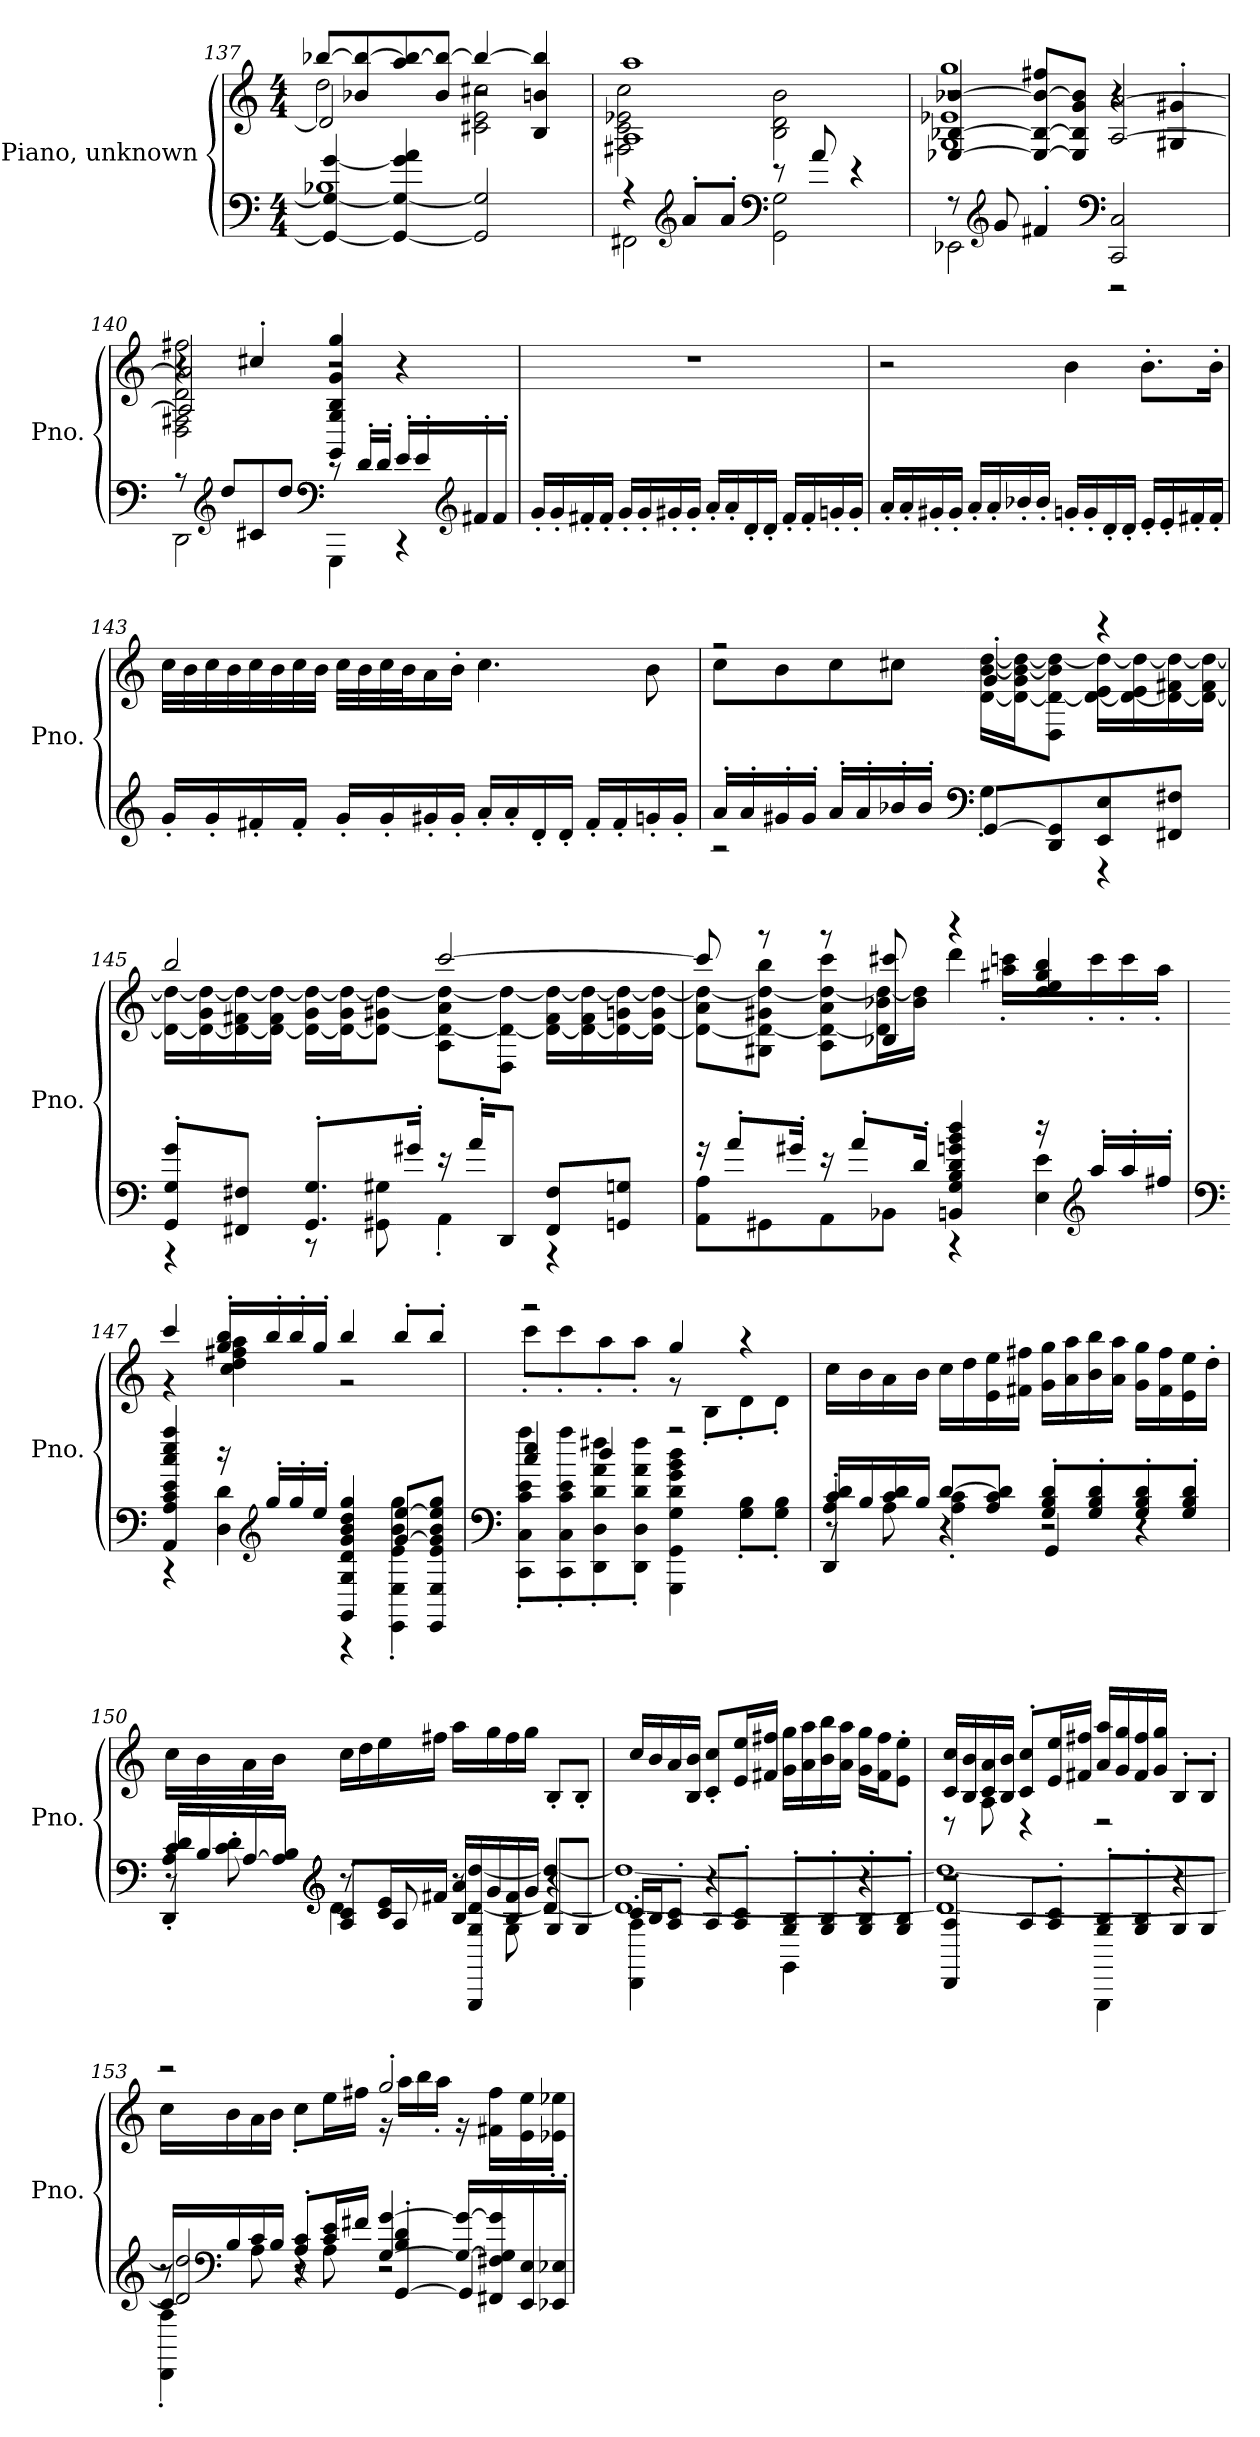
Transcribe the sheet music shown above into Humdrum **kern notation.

**kern	**kern
*part1	*part1
*staff2	*staff1
*I"Piano, unknown	*
*I'Pno.	*
*clefF4	*clefG2
*k[]	*k[]
*M4/4	*M4/4
=137	=137
*^	*^
*	*	*	*^
1B-X	4GG/_ 4G/_ [4g/	[8bb-X/L	2dd\	2d/]
.	.	8b-X/ 8bb-/_	.	.
.	4GG/_ 4G/_ 4g/] 4a/	8aa/ 8bb-/_	.	.
.	.	8b-/ 8bb-/_J	.	.
.	2GG/] 2G/]	4bb-/_	2c#X\ 2e\ 2cc#X\	2r
.	.	4B/ 4bn/ 4bb-/]	.	.
*	*	*	*v	*v
=138	=138	=138	=138
4r	2FF#X\	1A 1aa	2F#X\ 2c\ 2e-X\ 2cc\
*clefG2	*	*	*
8a'/L	.	.	.
8a'/J	.	.	.
*clefF4	*	*	*
8r	2GG\ 2G\	.	2B\ 2d\ 2b\
8a/	.	.	.
4r	.	.	.
!!LO:LB:g=z
=139	=139	=139	=139
*	*	*	*^
8r	2EE-X\	[4E-X/ [4B-X/ [4b-X/	1G 1e-X 1gg	2r
*clefG2	*	*	*	*
8g/	.	.	.	.
4f#X'/	.	8E-/_ 8B-/_ 8b-/_ 8ff#X/L	.	.
.	.	8E-/] 8B-/] 8g/ 8b-/]J	.	.
*clefF4	*	*	*	*
2CC/ 2C/	2r	4r	.	[2A/ [2a/
.	.	4G#X/' 4g#X/'	.	.
=140	=140	=140	=140	=140
8r	2DD\	4r	2D\ 2F#X\ 2d\ 2ff#X\	2A/] 2a/]
*clefG2	*	*	*	*
8dd/L	.	.	.	.
8c#X/	.	4cc#X'/	.	.
8dd/J	.	.	.	.
*clefF4	*	*	*	*
8r	4GGG\	4GG/ 4G/ 4B/ 4g/ 4gg/	2r	2r
16d'/LL	.	.	.	.
16d'/JJ	.	.	.	.
16e'/LL	4r	4r	.	.
16e'/	.	.	.	.
*clefG2	*	*	*	*
16f#X'/	.	.	.	.
16f#'/JJ	.	.	.	.
*v	*v	*	*	*
*	*v	*v	*v
!!LO:LB:g=z
=141	=141
16g'/LL	1r
16g'/	.
16f#X'/	.
16f#'/JJ	.
16g'/LL	.
16g'/	.
16g#X'/	.
16g#'/JJ	.
16a'/LL	.
16a'/	.
16d'/	.
16d'/JJ	.
16f#'/LL	.
16f#'/	.
16gn'/	.
16g'/JJ	.
=142	=142
16a'/LL	2r
16a'/	.
16g#X'/	.
16g#'/JJ	.
16a'/LL	.
16a'/	.
16b-X'/	.
16b-'/JJ	.
16gn'/LL	4b\
16g'/	.
16d'/	.
16d'/JJ	.
16e'/LL	8.b'\L
16e'/	.
16f#X'/	.
16f#'/JJ	16b'\Jk
!!LO:PB:g=z
=143	=143
16g'/LL	32cc\LLL
.	32b\
16g'/	32cc\
.	32b\
16f#X'/	32cc\
.	32b\
16f#'/JJ	32cc\
.	32b\JJJ
16g'/LL	32cc\LLL
.	32b\
16g'/	32cc\
.	32b\J
16g#X'/	16a\
16g#'/JJ	16b'\JJ
16a'/LL	4.cc\
16a'/	.
16d'/	.
16d'/JJ	.
16f#'/LL	.
16f#'/	.
16gn'/	8b\
16g'/JJ	.
=144	=144
*^	*^
16a'/LL	2r	2r	8cc\L
16a'/	.	.	.
16g#X'/	.	.	8b\
16g#'/JJ	.	.	.
16a'/LL	.	.	8cc\
16a'/	.	.	.
16b-X'/	.	.	8cc#X\J
16b-'/JJ	.	.	.
*clefF4	*	*	*
[8GG/L	4G'\	4g'/	[16d\ [16b\ [16dd\LL
.	.	.	16d\_ 16g\ 16b\_ 16dd\_J
8DD/ 8GG/]	.	.	8D\ 8d\_ 8b\] 8dd\_J
8EE/ 8E/	4r	4r	16d\_ 16e\ 16dd\_LL
.	.	.	16d\_ 16e\ 16dd\_
8FF#X/ 8F#X/J	.	.	16d\_ 16f#X\ 16dd\_
.	.	.	16d\_ 16f#\ 16dd\_JJ
!!LO:LB:g=z	!!
=145	=145	=145	=145
8GG/' 8G/' 8g/'L	4r	2bb/	16d\_ 16dd\_LL
.	.	.	16d\_ 16g\ 16dd\_
8FF#X/ 8F#X/J	.	.	16d\_ 16f#X\ 16dd\_
.	.	.	16d\_ 16f#\ 16dd\_JJ
8.GG/' 8.G/'L	8r	.	16d\_ 16g\ 16dd\_LL
.	.	.	16d\_ 16g\ 16dd\_J
.	8GG#X\ 8G#X\	.	8d\_ 8g#X\ 8dd\_J
16g#X'/Jk	.	.	.
16r	4AA'\	[2ccc/	8A\ 8d\_ 8a\ 8dd\_L
16a'/KL	.	.	.
8DD/J	.	.	8D\ 8d\_ 8dd\_J
8FF#/ 8F#/L	4r	.	16d\_ 16f#\ 16dd\_LL
.	.	.	16d\_ 16f#\ 16dd\_
8GGn/ 8Gn/J	.	.	16d\_ 16gn\ 16dd\_
.	.	.	16d\_ 16g\ 16dd\_JJ
=146	=146	=146	=146
16r	8AA\ 8A\L	8ccc/]	8d\_ 8a\ 8dd\_L
8a'/L	.	.	.
.	8GG#X\	8r	8G#X\ 8d\_ 8g#X\ 8dd\_ 8bb\J
16g#X'/Jk	.	.	.
16r	8AA\	8r	8A\ 8d\_ 8a\ 8dd\_ 8ccc\L
8a'/L	.	.	.
.	8BB-X\J	8B-X/ 8ccc#X/	16d\] 16b-X\ 16dd\_L
16d'/Jk	.	.	16b-\ 16dd\]JJ
4BBn/ 4G/ 4B/ 4d/ 4gn/ 4b/ 4dd/	4r	4r	4ddd\
16r	4E\ 4e\	4dd/ 4ee/ 4gg#X/ 4bb/	16aa\' 16cccn\'LL
*clefG2	*	*	*
16aa'/LL	.	.	16ccc'\
16aa'/	.	.	16ccc'\
16ff#X'/JJ	.	.	16aa'\JJ
!!LO:LB:g=z	!!
=147	=147	=147	=147
*clefF4	*	*	*
4AA/ 4A/ 4c/ 4e/ 4cc/ 4ee/ 4aa/	4r	4ccc/	4r
16r	4D\ 4d\	16gg/' 16bb/'LL	4cc\ 4dd\ 4ff#X\ 4aa\
*clefG2	*	*	*
16gg'/LL	.	16bb'/	.
16gg'/	.	16bb'/	.
16ee'/JJ	.	16gg'/JJ	.
4GG/ 4G/ 4d/ 4g/ 4b/ 4dd/ 4gg/	4r	4bb/	2r
[8g/ [8ee/L	4EE\' 4E\' 4e\' 4b\' 4gg\'	8bb'/L	.
8EE/ 8E/ 8e/ 8g/] 8b/ 8ee/] 8gg/J	.	8bb'/J	.
=148	=148	=148	=148
*clefF4	*	*	*
4cc/ 4ee/	8CC\' 8C\' 8c\' 8e\' 8aa\'L	2r	8ccc'\L
.	8CC\' 8C\' 8c\' 8e\' 8aa\'	.	8ccc'\
4dd/	8DD\' 8D\' 8d\' 8a\' 8ff#X\'	.	8aa'\
.	8DD\' 8D\' 8d\' 8a\' 8ff#\'J	.	8aa'\J
2r	4GGG\ 4GG\ 4G\ 4d\ 4g\ 4b\ 4dd\	4gg/	8r
.	.	.	8B'\L
.	8G\' 8B\'L	4r	8d'\
.	8G\' 8B\'J	.	8d'\J
*	*	*v	*v
=149	=149	=149
*	*^	*
16c/ 16d/LL	8r	4DD/' 4A/'	16cc\LL
16B/	.	.	16b\
16c/ 16d/	8A\	.	16a\
16B/JJ	.	.	16b\JJ
[8d/L	4A\' 4c\'	4r	16cc\LL
.	.	.	16dd\
8A/ 8c/ 8d/]J	.	.	16e\ 16ee\
.	.	.	16f#X\ 16ff#X\JJ
8G/' 8B/' 8d/'L	2r	4GG/	16g\ 16gg\LL
.	.	.	16a\ 16aa\
8G/' 8B/' 8d/'	.	.	16b\ 16bb\
.	.	.	16a\ 16aa\JJ
8G/' 8B/' 8d/'	.	4r	16g\ 16gg\LL
.	.	.	16f#\ 16ff#\
8G/' 8B/' 8d/'J	.	.	16e\ 16ee\
.	.	.	16dd'\JJ
!!LO:LB:g=z
=150	=150	=150	=150
16c/ 16d/LL	4DD/' 4A/'	8r	16cc\LL
16B/	.	.	16b\
[16A/	.	8c\' 8d\'	16a\
16A/] 16B/JJ	.	.	16b\JJ
*clefG2	*	*	*
8A/' 8c/'L	8r	4d\	16cc\LL
.	.	.	16dd\
16c/ 16e/L	8A/	.	16ee\
16f#X/JJ	.	.	16ff#X\JJ
16B/ 16a/LL	4GGG/ 4G/ [4d/ [4dd/	8r	16aa\LL
16g/	.	.	16gg\
16B/ 16f#/	.	8G\	16ff#\
16g/JJ	.	.	16gg\JJ
8G/L	4d/_ 4dd/_	4r	8B'/L
8G/J	.	.	8B'/J
=151	=151	=151	=151
16c/LL	1d_ 1dd_	4DD\' 4A\'	16cc/LL
16B/J	.	.	16b/
8A/' 8c/'J	.	.	16a/
.	.	.	16B/ 16b/JJ
8A/L	.	4r	8c/' 8cc/'L
8A/' 8c/'J	.	.	16e/ 16ee/L
.	.	.	16f#X/ 16ff#X/JJ
8G/' 8B/'L	.	4GG\	16g\ 16gg\LL
.	.	.	16a\ 16aa\
8G/' 8B/'	.	.	16b\ 16bb\
.	.	.	16a\ 16aa\JJ
8G/' 8B/'	.	4r	16g\ 16gg\LL
.	.	.	16f#\ 16ff#\J
8G/' 8B/'J	.	.	8e\' 8ee\'J
!!LO:LB:g=z
=152	=152	=152	=152
*	*	*	*^
4DD/' 4A/'	1d_ 1dd_	2r	16c/ 16cc/LL	8r
.	.	.	16B/ 16b/	.
.	.	.	16c/ 16a/	8A\
.	.	.	16B/ 16b/JJ	.
8A/L	.	.	8c/' 8cc/'L	4r
8A/' 8c/'J	.	.	16e/ 16ee/L	.
.	.	.	16f#X/ 16ff#X/JJ	.
8G/' 8B/'L	.	4GGG\	16a/ 16aa/LL	2r
.	.	.	16g/ 16gg/	.
8G/' 8B/'	.	.	16f#/ 16ff#/	.
.	.	.	16g/ 16gg/JJ	.
8G/	.	4r	8B'/L	.
8G/J	.	.	8B'/J	.
=153	=153	=153	=153	=153
*	*	*^	*	*
16c/LL	8r	2d/] 2dd/]	4DD\' 4A\'	2r	16cc\LL
*clefF4	*	*	*	*	*
16B/	.	.	.	.	16b\
16c/	8A\	.	.	.	16a\
16B/JJ	.	.	.	.	16b\JJ
8A/' 8c/'L	8r	.	4r	.	8cc'\L
16c/ 16e/L	8A\	.	.	.	16ee\L
16f#X/JJ	.	.	.	.	16ff#X\JJ
[4G/ [4g/	2r	[4GG/' 4B/' 4d/'	2r	2gg'/	16r
.	.	.	.	.	16aa\LL
.	.	.	.	.	16bb\
.	.	.	.	.	16aa'\JJ
16G/_ 16g/_LL	.	4GG/]	.	.	16r
16FF#X/ 16F#X/ 16G/] 16g/]	.	.	.	.	16f#X\ 16ff#\LL
16EE/ 16E/	.	.	.	.	16e\ 16ee\
16EE-X/' 16E-X/'JJ	.	.	.	.	16e-X\' 16ee-X\'JJ
*v	*v	*v	*v	*	*
*	*v	*v
=	=
*-	*-
